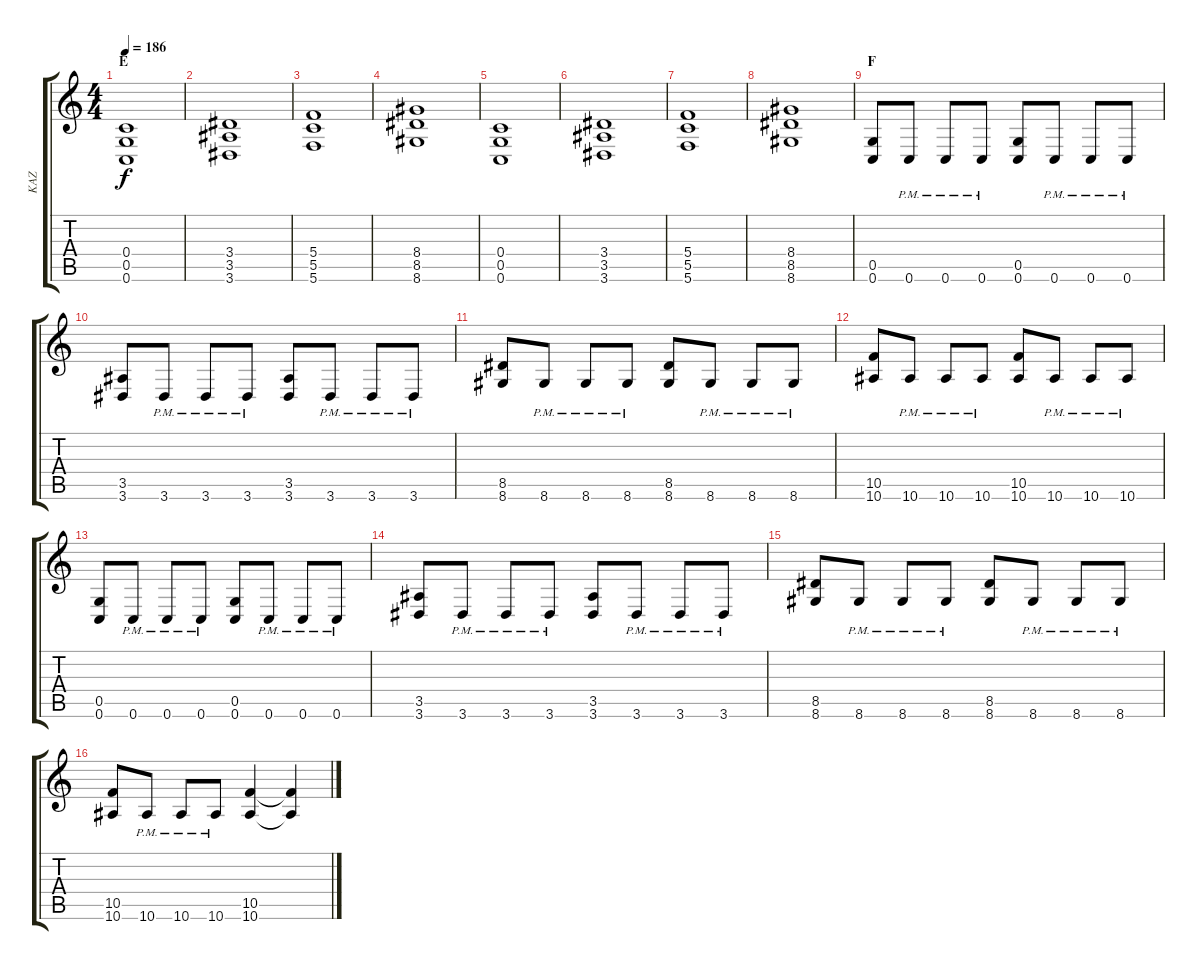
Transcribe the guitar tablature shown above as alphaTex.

\track ("KAZ" "KAZ") {instrument distortionguitar}
\staff {score tabs}
\tuning (D4 A3 F3 C3 G2 C2) {hide}
\ts (4 4)
\section ("" "E")
\tempo 186
\clef g2
\ks c
(0.4 0.5 0.6).1{dy f} |
(3.4 3.5 3.6).1 |
(5.4 5.5 5.6).1 |
(8.4 8.5 8.6).1 |
(0.4 0.5 0.6).1 |
(3.4 3.5 3.6).1 |
(5.4 5.5 5.6).1 |
(8.4 8.5 8.6).1 |
\section ("" "F")
(0.5 0.6).8 0.6{pm}.8 0.6{pm}.8 0.6{pm}.8 (0.5 0.6).8 0.6{pm}.8 0.6{pm}.8 0.6{pm}.8 |
(3.5 3.6).8 3.6{pm}.8 3.6{pm}.8 3.6{pm}.8 (3.5 3.6).8 3.6{pm}.8 3.6{pm}.8 3.6{pm}.8 |
(8.5 8.6).8 8.6{pm}.8 8.6{pm}.8 8.6{pm}.8 (8.5 8.6).8 8.6{pm}.8 8.6{pm}.8 8.6{pm}.8 |
(10.5 10.6).8 10.6{pm}.8 10.6{pm}.8 10.6{pm}.8 (10.5 10.6).8 10.6{pm}.8 10.6{pm}.8 10.6{pm}.8 |
(0.5 0.6).8 0.6{pm}.8 0.6{pm}.8 0.6{pm}.8 (0.5 0.6).8 0.6{pm}.8 0.6{pm}.8 0.6{pm}.8 |
(3.5 3.6).8 3.6{pm}.8 3.6{pm}.8 3.6{pm}.8 (3.5 3.6).8 3.6{pm}.8 3.6{pm}.8 3.6{pm}.8 |
(8.5 8.6).8 8.6{pm}.8 8.6{pm}.8 8.6{pm}.8 (8.5 8.6).8 8.6{pm}.8 8.6{pm}.8 8.6{pm}.8 |
(10.5 10.6).8 10.6{pm}.8 10.6{pm}.8 10.6{pm}.8 (10.5 10.6).4 (10.5{t} 10.6{t}).4
